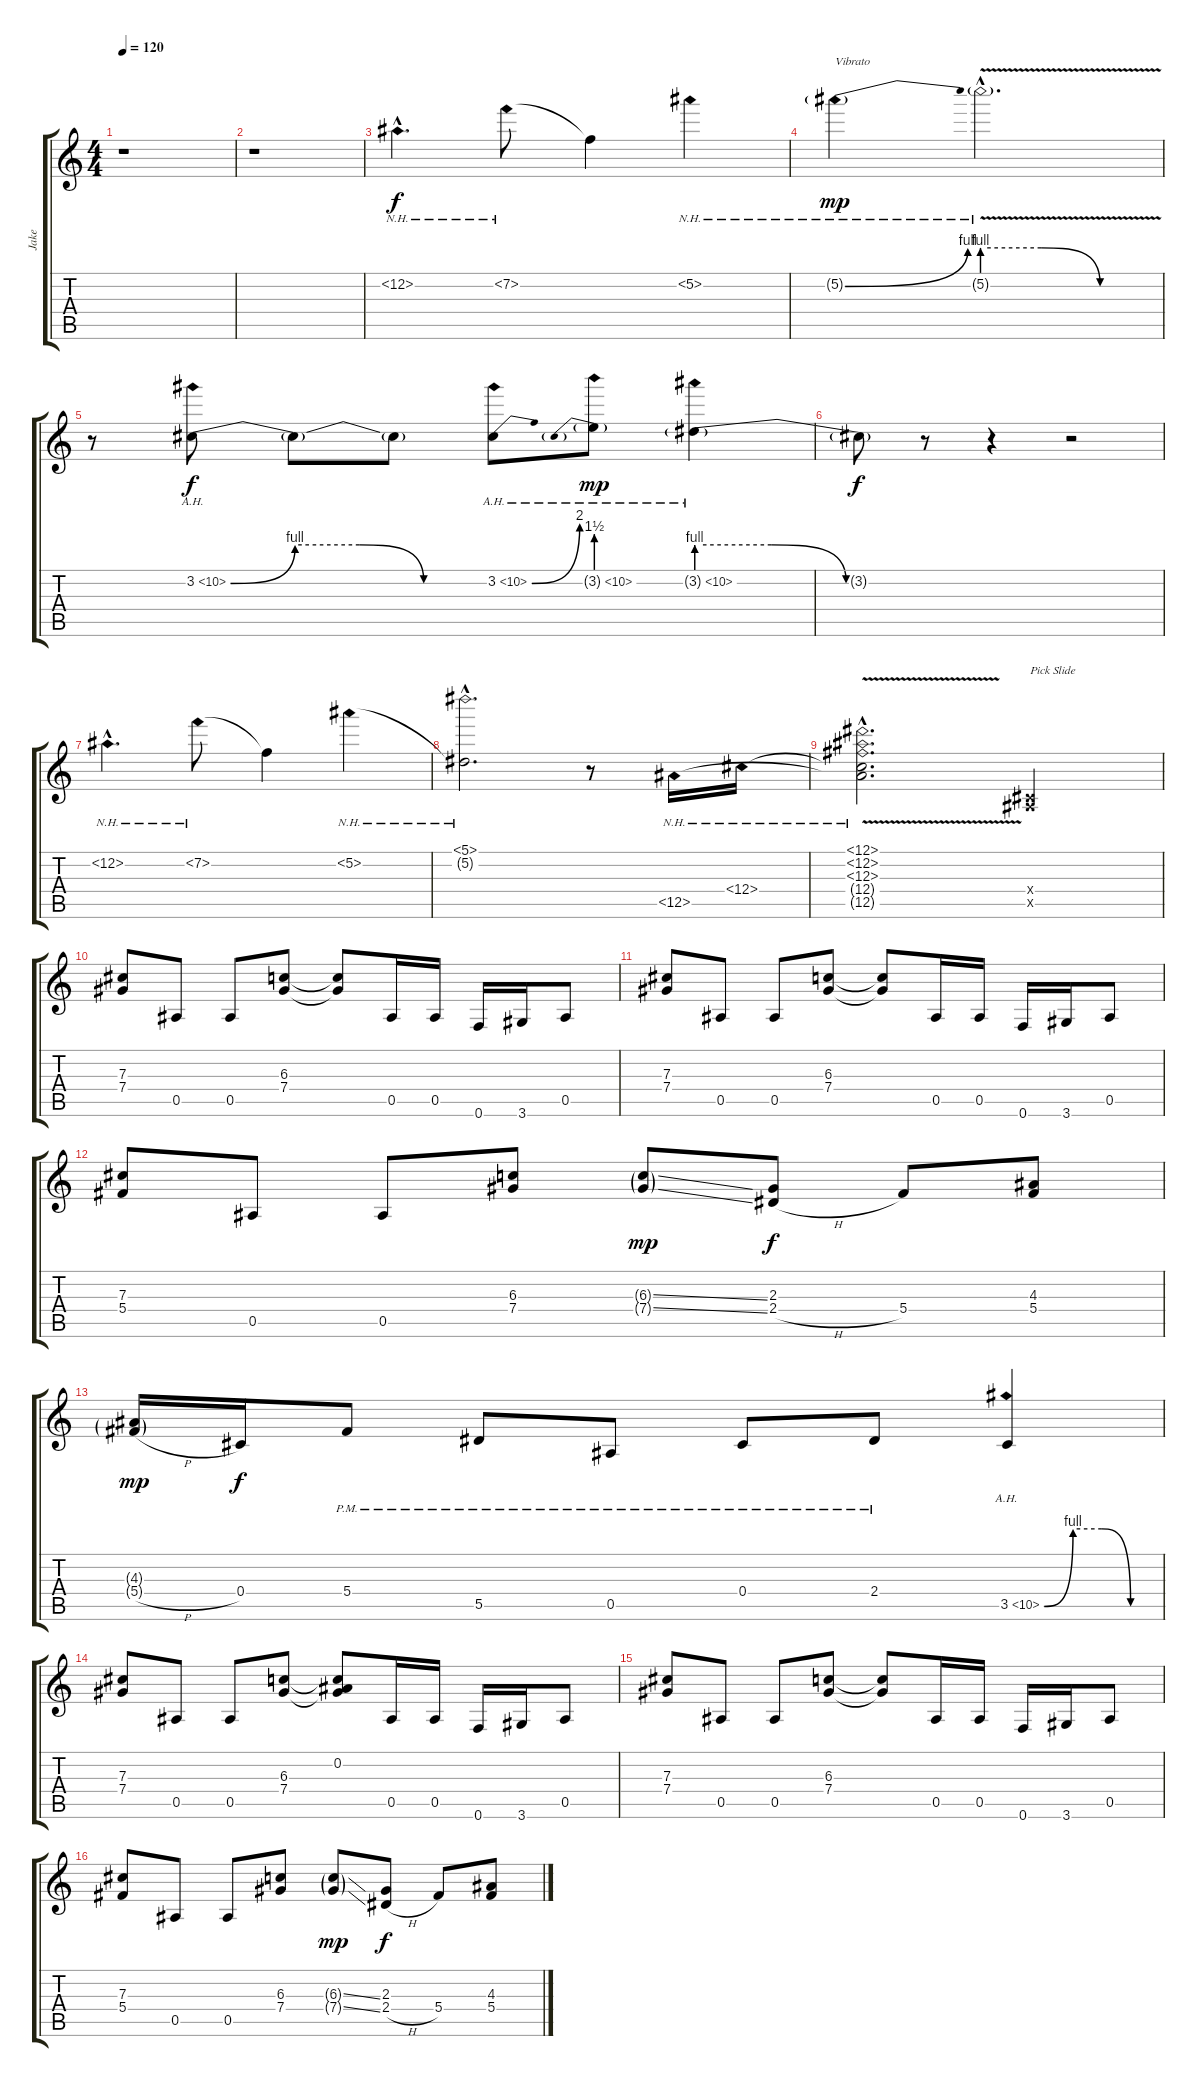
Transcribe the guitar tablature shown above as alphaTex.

\track ("Jake" "Jake") {instrument overdrivenguitar}
\staff {score tabs}
\tuning (Eb4 Bb3 Gb3 Db3 Bb2 F2) {hide}
\ts (4 4)
\tempo 120
\clef g2
\ks c
r.1{dy f instrument overdrivenguitar} |
r.1 |
12.2{nh hac}.4{d} 7.2{nh}.8 7.2{t}.4 5.2{nh}.4 |
5.2{be (bend 0 0 60 4) nh g}.4{txt "Vibrato" dy mp} 5.2{be (custom 0 4 20 4 40 0 60 0) nh v g hac}.2{d} |
r.8 3.2{be (custom 0 0 15 4 30 4 45 0 60 0) ah 7}.8{dy f} 3.2{t}.8 3.2{t}.8 3.2{be (bend 0 0 60 8) ah 7}.8 3.2{be (prebend 0 6 60 6) ah 7 g}.8{dy mp} 3.2{be (custom 0 4 20 4 40 0 60 0) ah 7 g}.4 |
3.2{t}.8{dy f} r.8 r.4 r.2 |
12.2{nh hac}.4{d} 7.2{nh}.8 7.2{t}.4 5.2{nh}.4 |
(5.1{nh hac} 5.2{hac t}).2{d} r.8 12.5{nh}.16 12.4{nh}.16 |
(12.1{nh v hac} 12.2{nh v hac} 12.3{nh v hac} 12.4{hac t} 12.5{hac t}).2{d} (0.4{x} 0.5{x}).4{txt "Pick Slide"} |
(7.3 7.4).8 0.5.8 0.5.8 (6.3 7.4).8 (6.3{t} 7.4{t}).8 0.5.16 0.5.16 0.6.16 3.6.16 0.5.8 |
(7.3 7.4).8 0.5.8 0.5.8 (6.3 7.4).8 (6.3{t} 7.4{t}).8 0.5.16 0.5.16 0.6.16 3.6.16 0.5.8 |
(7.3 5.4).8 0.5.8 0.5.8 (6.3 7.4).8 (6.3{ss g} 7.4{ss g}).8{dy mp} (2.3 2.4{h}).8{dy f} 5.4.8 (4.3 5.4).8 |
(4.3{g} 5.4{h g}).16{dy mp} 0.4.16{dy f} 5.4{pm}.8 5.5{pm}.8 0.5{pm}.8 0.4{pm}.8 2.4{pm}.8 3.5{be (custom 0 0 15 4 30 4 45 0 60 0) ah 7}.4 |
(7.3 7.4).8 0.5.8 0.5.8 (6.3 7.4).8 (0.2 6.3{t} 7.4{t}).8 0.5.16 0.5.16 0.6.16 3.6.16 0.5.8 |
(7.3 7.4).8 0.5.8 0.5.8 (6.3 7.4).8 (6.3{t} 7.4{t}).8 0.5.16 0.5.16 0.6.16 3.6.16 0.5.8 |
(7.3 5.4).8 0.5.8 0.5.8 (6.3 7.4).8 (6.3{ss g} 7.4{ss g}).8{dy mp} (2.3 2.4{h}).8{dy f} 5.4.8 (4.3 5.4).8
